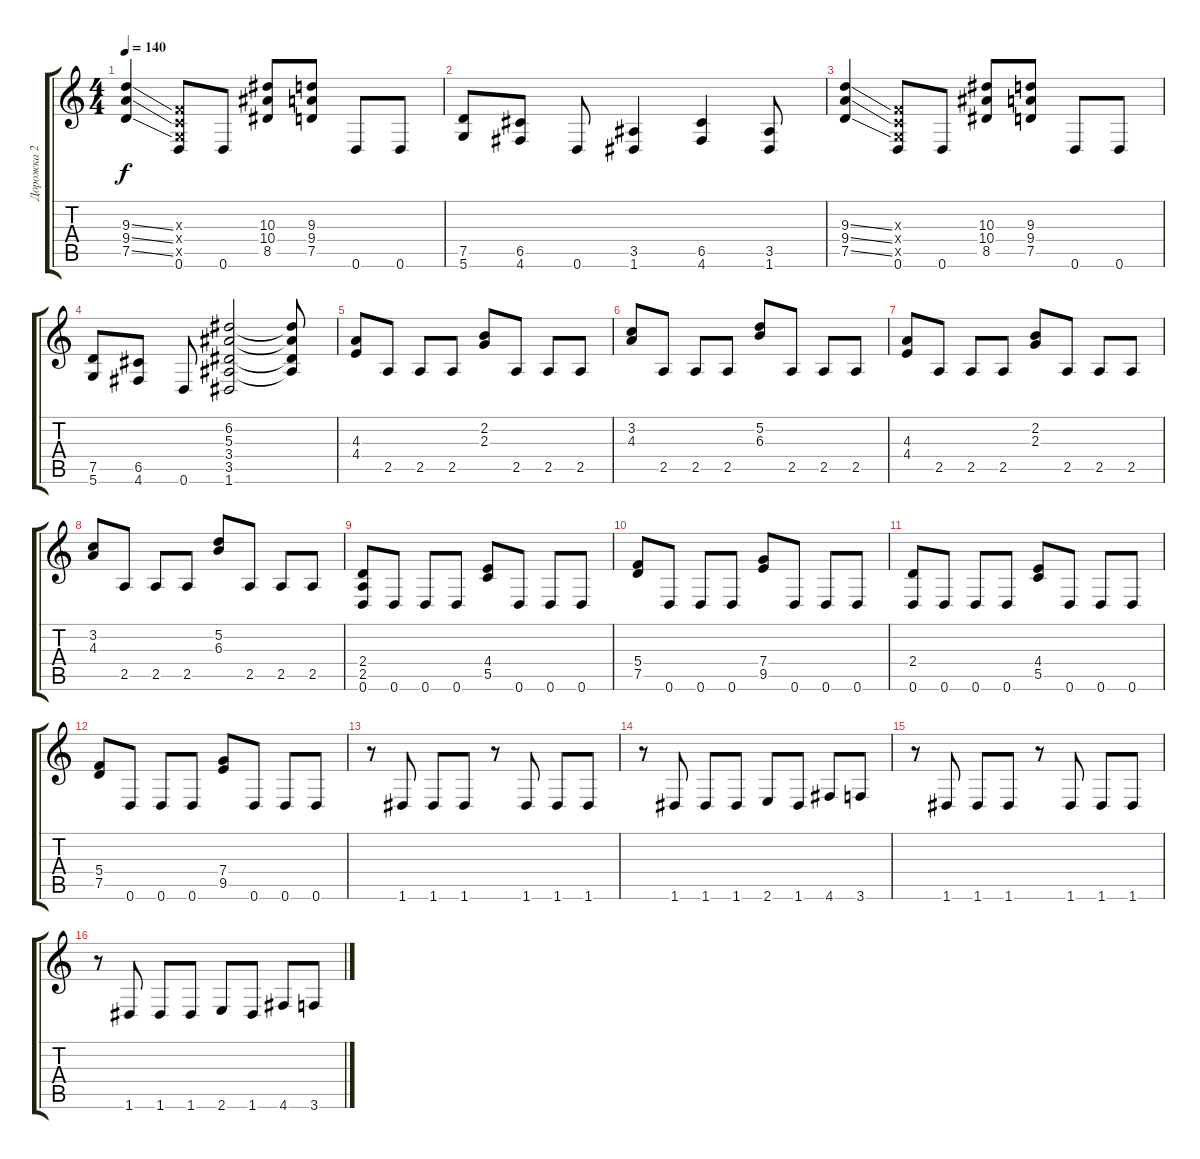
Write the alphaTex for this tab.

\track ("Дорожка 2" "Дорожка 2") {instrument distortionguitar}
\staff {score tabs}
\tuning (D4 A3 F3 C3 G2 D2) {hide}
\ts (4 4)
\tempo 140
\clef g2
\ks c
(9.3{ss} 9.4{ss} 7.5{ss}).4{dy f} (0.3{x} 0.4{x} 0.5{x} 0.6).8 0.6.8 (10.3 10.4 8.5).8 (9.3 9.4 7.5).8 0.6.8 0.6.8 |
(7.5 5.6).8 (6.5 4.6).8 0.6.8 (3.5 1.6).4 (6.5 4.6).4 (3.5 1.6).8 |
(9.3{ss} 9.4{ss} 7.5{ss}).4 (0.3{x} 0.4{x} 0.5{x} 0.6).8 0.6.8 (10.3 10.4 8.5).8 (9.3 9.4 7.5).8 0.6.8 0.6.8 |
(7.5 5.6).8 (6.5 4.6).8 0.6.8 (6.2 5.3 3.4 3.5 1.6).2 (6.2{t} 5.3{t} 3.4{t} 3.5{t}).8 |
(4.3 4.4).8 2.5.8 2.5.8 2.5.8 (2.2 2.3).8 2.5.8 2.5.8 2.5.8 |
(3.2 4.3).8 2.5.8 2.5.8 2.5.8 (5.2 6.3).8 2.5.8 2.5.8 2.5.8 |
(4.3 4.4).8 2.5.8 2.5.8 2.5.8 (2.2 2.3).8 2.5.8 2.5.8 2.5.8 |
(3.2 4.3).8 2.5.8 2.5.8 2.5.8 (5.2 6.3).8 2.5.8 2.5.8 2.5.8 |
(2.4 2.5 0.6).8 0.6.8 0.6.8 0.6.8 (4.4 5.5).8 0.6.8 0.6.8 0.6.8 |
(5.4 7.5).8 0.6.8 0.6.8 0.6.8 (7.4 9.5).8 0.6.8 0.6.8 0.6.8 |
(2.4 0.6).8 0.6.8 0.6.8 0.6.8 (4.4 5.5).8 0.6.8 0.6.8 0.6.8 |
(5.4 7.5).8 0.6.8 0.6.8 0.6.8 (7.4 9.5).8 0.6.8 0.6.8 0.6.8 |
r.8 1.6.8 1.6.8 1.6.8 r.8 1.6.8 1.6.8 1.6.8 |
r.8 1.6.8 1.6.8 1.6.8 2.6.8 1.6.8 4.6.8 3.6.8 |
r.8 1.6.8 1.6.8 1.6.8 r.8 1.6.8 1.6.8 1.6.8 |
r.8 1.6.8 1.6.8 1.6.8 2.6.8 1.6.8 4.6.8 3.6.8
